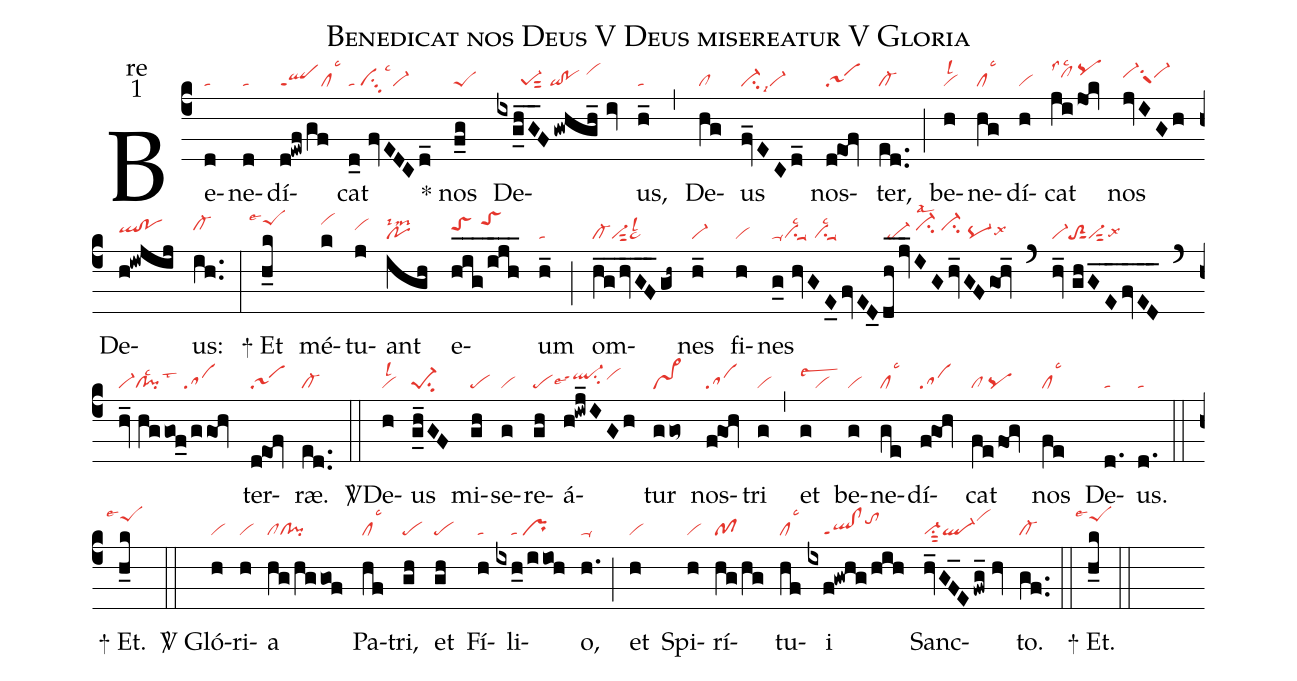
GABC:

name:Benedicat nos Deus V Deus misereatur V Gloria;
office-part:re;
mode:1;
nabc-lines:1;
%%
(c4) Be(d|ta)ne(d|ta)dí(d!ewf/gf|qlppt1cllsc3)cat(d_0//fvEDCd_|ta/visu3lsc3vi-) <sp>*</sp>
nos(f_g|peS) De(ixg_hG__F/gwhgh_//iv|//////pe-1sut2/qi!po/vihj)us,(h_|ta) (,)
De(hg|cl)us(fv_ECd_|ci-lsi9vi-) nos(d@eof|sa1)ter,(ed..|cl-) (;)
be(h|vilsl2)ne(hg|cllsc3)dí(h|vi)cat(jijok|clhilss1lsc2/pqhj) nos(jvIGh|vi-hisu1suw1vi-hi)
De(h!iwjij|qlhh!pohh)us:(ih..|cl-hi) (:)

<sp>+</sp> Et(h_k|```peShklse4) mé(k|vihk)tu(j|vihi)ant(igh|polsim2) e(hig___/ijh___|toShi//toShk)um(h_|ta) (;)
om(hg__hvGF___gh~|cl-vi-sut2pe~lsl2)nes(h_|vi-)
fi(h|vi)nes(g_0//hvGE_0fvED_0|ta-visu1suu1lsc2/visu1suu1lsc2|dh_jv_IGhv_GFgoh_|/pe-/ci-hilsal2/ci-hi/pq-lsx6) (`)
(hv_//ghGE__fvED___|vi-toS2sut1vi-sut2lsx6) (`) (hv_//hggof_0/ggoh|vi-cl!pilsc2lst3/sa)
ter(d@eof|sa1)ræ.(ed..|cl-) (::)

<sp>V/</sp>De(h|vilsl2)us(g_h_GF|pe-1su2) mi(gh|pe)se(g|vi)re(gh|pelse6)á(h!iwj_IGh|ql-hippt1su2vihi)tur(ggo~|vs>)
nos(f@goh|sa)tri(g|vi) (,)
et(g|vilsew2) be(g|vi)ne(ge|cllsc3)dí(f@goh|sa)cat(fefog|cl/pq) nos(fe|cllsc3) De(d.|ta)us.(d.|ta) (::)

<sp>+</sp> Et.(h_k|```peShklse4) (::)

<sp>V/</sp> Gló(h|vi)ri(h|vi)a(hg/hggof|clcl!pi) Pa(hf|cllsc3)tri,(gh|pe) et(gh|pe) Fí(h|ta)li(ixh_0/iioh|////ta/pr)o,(h.|ta-) (;) et(h|vi) Spi(h|vi)rí(hg/hg|pf)tu(hf|cllsc3)i(ixf!gwhg/hih|////ql!clppt1tohj) Sanc(hv_GF_E/fwg_//hv|vi-su1sut2ql-vihk)to.(gf..|cl-) (::)

<sp>+</sp> Et.(h_k|```peShklse4) (::)
